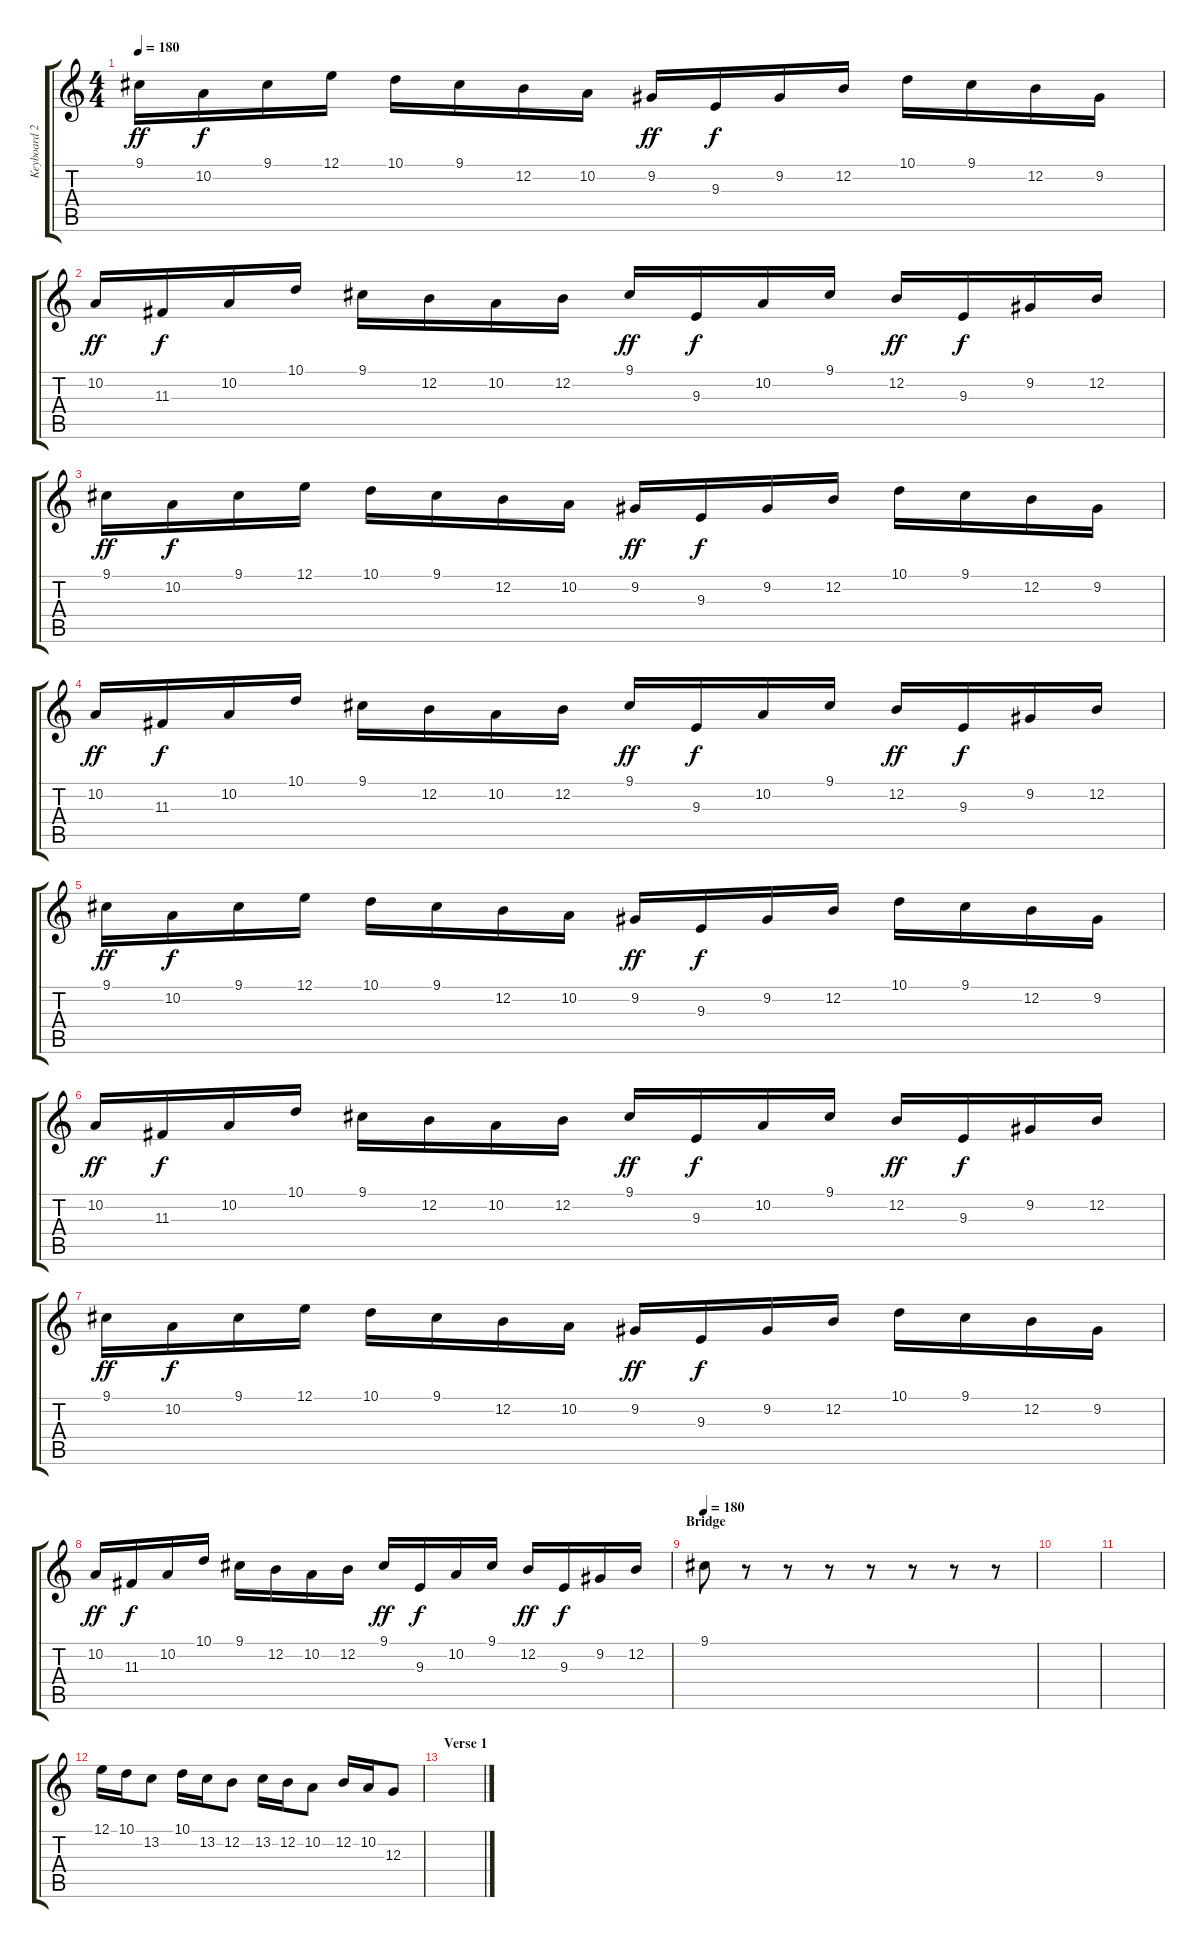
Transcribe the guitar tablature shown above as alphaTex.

\track ("Keyboard 2" "Keyboard 2") {instrument stringensemble1}
\staff {score tabs}
\tuning (E4 B3 G3 D3 A2 E2) {hide}
\ts (4 4)
\tempo 180
\tempo 140
\tempo 180
\clef g2
\ks c
9.1.16{dy ff instrument stringensemble1} 10.2.16{dy f} 9.1.16 12.1.16 10.1.16 9.1.16 12.2.16 10.2.16 9.2.16{dy ff} 9.3.16{dy f} 9.2.16 12.2.16 10.1.16 9.1.16 12.2.16 9.2.16 |
10.2.16{dy ff} 11.3.16{dy f} 10.2.16 10.1.16 9.1.16 12.2.16 10.2.16 12.2.16 9.1.16{dy ff} 9.3.16{dy f} 10.2.16 9.1.16 12.2.16{dy ff} 9.3.16{dy f} 9.2.16 12.2.16 |
9.1.16{dy ff} 10.2.16{dy f} 9.1.16 12.1.16 10.1.16 9.1.16 12.2.16 10.2.16 9.2.16{dy ff} 9.3.16{dy f} 9.2.16 12.2.16 10.1.16 9.1.16 12.2.16 9.2.16 |
10.2.16{dy ff} 11.3.16{dy f} 10.2.16 10.1.16 9.1.16 12.2.16 10.2.16 12.2.16 9.1.16{dy ff} 9.3.16{dy f} 10.2.16 9.1.16 12.2.16{dy ff} 9.3.16{dy f} 9.2.16 12.2.16 |
9.1.16{dy ff} 10.2.16{dy f} 9.1.16 12.1.16 10.1.16 9.1.16 12.2.16 10.2.16 9.2.16{dy ff} 9.3.16{dy f} 9.2.16 12.2.16 10.1.16 9.1.16 12.2.16 9.2.16 |
10.2.16{dy ff} 11.3.16{dy f} 10.2.16 10.1.16 9.1.16 12.2.16 10.2.16 12.2.16 9.1.16{dy ff} 9.3.16{dy f} 10.2.16 9.1.16 12.2.16{dy ff} 9.3.16{dy f} 9.2.16 12.2.16 |
9.1.16{dy ff} 10.2.16{dy f} 9.1.16 12.1.16 10.1.16 9.1.16 12.2.16 10.2.16 9.2.16{dy ff} 9.3.16{dy f} 9.2.16 12.2.16 10.1.16 9.1.16 12.2.16 9.2.16 |
10.2.16{dy ff} 11.3.16{dy f} 10.2.16 10.1.16 9.1.16 12.2.16 10.2.16 12.2.16 9.1.16{dy ff} 9.3.16{dy f} 10.2.16 9.1.16 12.2.16{dy ff} 9.3.16{dy f} 9.2.16 12.2.16 |
\section ("" "Bridge")
\tempo 180
9.1.8 r.8 r.8 r.8 r.8 r.8 r.8 r.8 |
|
|
12.1.16 10.1.16 13.2.8 10.1.16 13.2.16 12.2.8 13.2.16 12.2.16 10.2.8 12.2.16 10.2.16 12.3.8 |
\section ("" "Verse 1")
